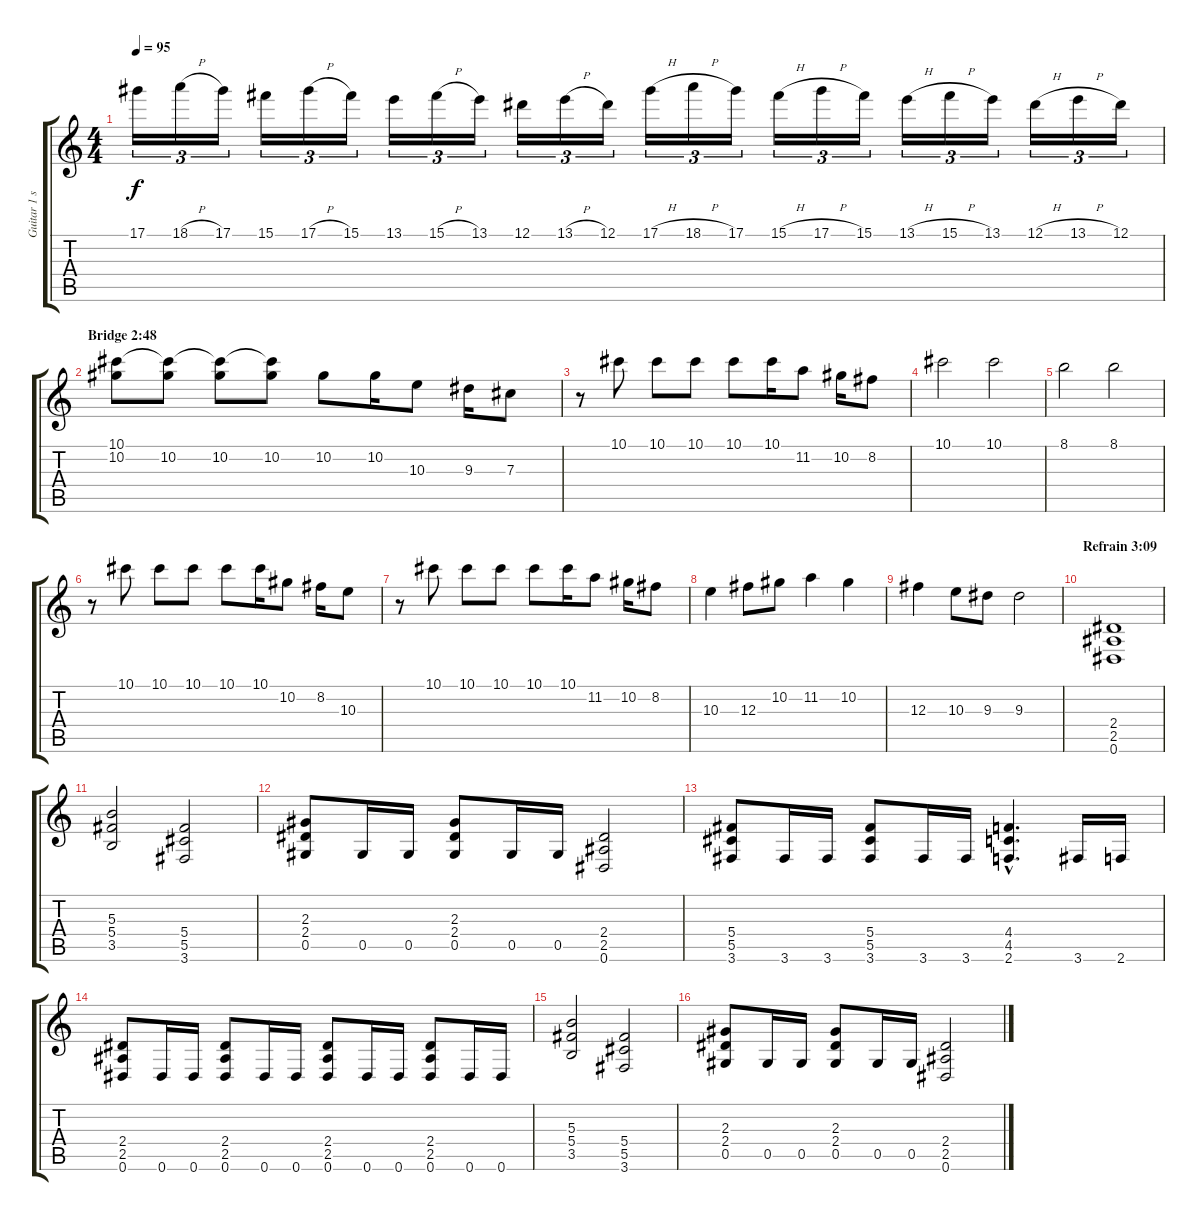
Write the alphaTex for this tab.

\track ("Guitar 1 support" "Guitar 1 s") {instrument distortionguitar}
\staff {score tabs}
\tuning (Eb4 Bb3 Gb3 Db3 Ab2 Eb2) {hide}
\ts (4 4)
\tempo 95
\clef g2
\ks c
17.1.16{tu (3 2) dy f} 18.1{h}.16{tu (3 2)} 17.1.16{tu (3 2)} 15.1.16{tu (3 2)} 17.1{h}.16{tu (3 2)} 15.1.16{tu (3 2)} 13.1.16{tu (3 2)} 15.1{h}.16{tu (3 2)} 13.1.16{tu (3 2)} 12.1.16{tu (3 2)} 13.1{h}.16{tu (3 2)} 12.1.16{tu (3 2)} 17.1{h}.16{tu (3 2)} 18.1{h}.16{tu (3 2)} 17.1.16{tu (3 2)} 15.1{h}.16{tu (3 2)} 17.1{h}.16{tu (3 2)} 15.1.16{tu (3 2)} 13.1{h}.16{tu (3 2)} 15.1{h}.16{tu (3 2)} 13.1.16{tu (3 2)} 12.1{h}.16{tu (3 2)} 13.1{h}.16{tu (3 2)} 12.1.16{tu (3 2)} |
\section ("" "Bridge 2:48")
(10.1 10.2).8{volume 9} (10.1{t} 10.2).8 (10.1{t} 10.2).8 (10.1{t} 10.2).8 10.2.8 10.2.16 10.3.8 9.3.16 7.3.8 |
r.8 10.1.8 10.1.8 10.1.8 10.1.8 10.1.16 11.2.8 10.2.16 8.2.8 |
10.1.2 10.1.2 |
8.1.2 8.1.2 |
r.8 10.1.8 10.1.8 10.1.8 10.1.8 10.1.16 10.2.8 8.2.16 10.3.8 |
r.8 10.1.8 10.1.8 10.1.8 10.1.8 10.1.16 11.2.8 10.2.16 8.2.8 |
10.3.4 12.3.8 10.2.8 11.2.4 10.2.4 |
12.3.4 10.3.8 9.3.8 9.3.2 |
\section ("" "Refrain 3:09")
(2.4 2.5 0.6).1{volume 14} |
(5.3 5.4 3.5).2 (5.4 5.5 3.6).2 |
(2.3 2.4 0.5).8 0.5.16 0.5.16 (2.3 2.4 0.5).8 0.5.16 0.5.16 (2.4 2.5 0.6).2 |
(5.4 5.5 3.6).8 3.6.16 3.6.16 (5.4 5.5 3.6).8 3.6.16 3.6.16 (4.4{hac} 4.5{hac} 2.6{hac}).4{d} 3.6.16 2.6.16 |
(2.4 2.5 0.6).8 0.6.16 0.6.16 (2.4 2.5 0.6).8 0.6.16 0.6.16 (2.4 2.5 0.6).8 0.6.16 0.6.16 (2.4 2.5 0.6).8 0.6.16 0.6.16 |
(5.3 5.4 3.5).2 (5.4 5.5 3.6).2 |
(2.3 2.4 0.5).8 0.5.16 0.5.16 (2.3 2.4 0.5).8 0.5.16 0.5.16 (2.4 2.5 0.6).2
